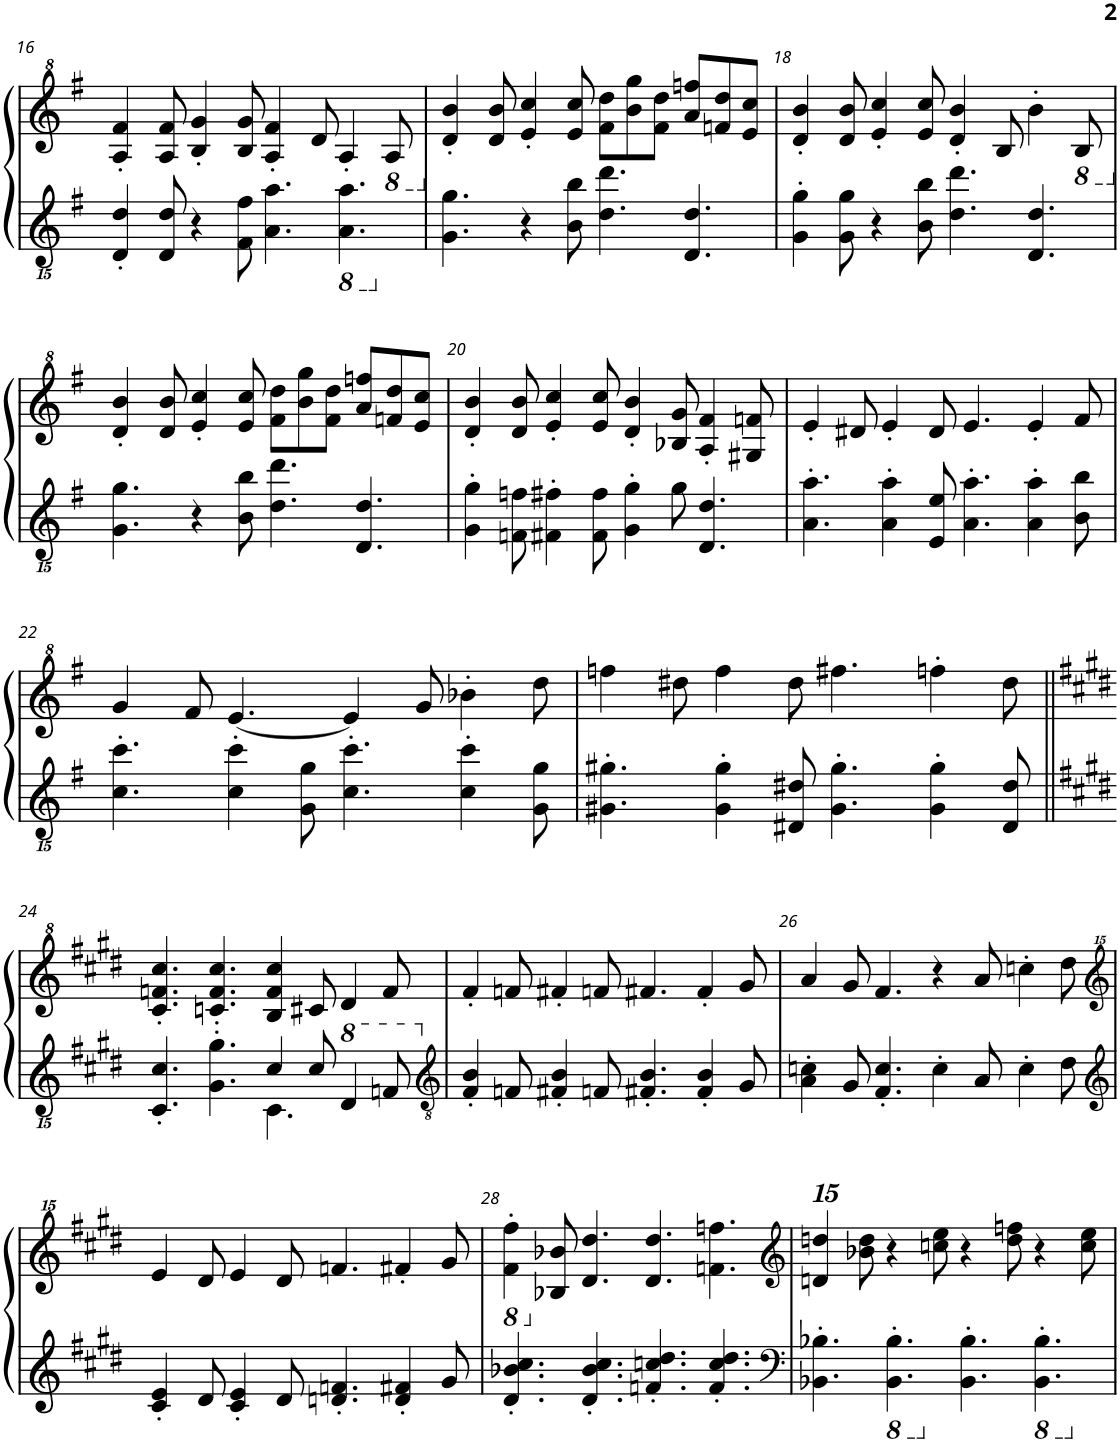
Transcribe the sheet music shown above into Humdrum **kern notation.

**kern	**kern
*part2	*part1
*staff2	*staff1
*I"Piano 2	*I"Piano, Right
*I'Pno	*I'Pno
!!LO:PB:g=z
*clefGvv2	*clefG^2
*k[f#]	*k[f#]
*M12/8	*M12/8
=16	=16
4DD/' 4D/'	4a/' 4ff#/'
8DD/ 8D/	8a/ 8ff#/
4r	4b/' 4gg/'
8FF#\ 8F#\	8b/ 8gg/
4.AA\ 4.A\	4a/' 4ff#/'
.	8dd/
*8ba	*
4.AAA\ 4.AA\	4a'/
*	*8ba
.	8A/
=17	=17
*X8ba	*
*	*X8ba
4.GG\ 4.G\	4dd/' 4bb/'
.	8dd/ 8bb/
4r	4ee/' 4ccc/'
8BB\ 8B\	8ee/ 8ccc/
4.D\ 4.d\	8ff#\ 8ddd\L
.	8bb\ 8ggg\
.	8ff#\ 8ddd\J
4.DD/ 4.D/	8aa/ 8fffn/L
.	8ffn/ 8ddd/
.	8ee/ 8ccc/J
=18	=18
4GG\' 4G\'	4dd/' 4bb/'
8GG\ 8G\	8dd/ 8bb/
4r	4ee/' 4ccc/'
8BB\ 8B\	8ee/ 8ccc/
4.D\ 4.d\	4dd/' 4bb/'
.	8b/
4.DD/ 4.D/	4bb'\
*	*8ba
.	8B/
!!LO:LB:g=z
=19	=19
*	*X8ba
4.GG\ 4.G\	4dd/' 4bb/'
.	8dd/ 8bb/
4r	4ee/' 4ccc/'
8BB\ 8B\	8ee/ 8ccc/
4.D\ 4.d\	8ff#\ 8ddd\L
.	8bb\ 8ggg\
.	8ff#\ 8ddd\J
4.DD/ 4.D/	8aa/ 8fffn/L
.	8ffn/ 8ddd/
.	8ee/ 8ccc/J
=20	=20
4GG\' 4G\'	4dd/' 4bb/'
8FFn\ 8Fn\	8dd/ 8bb/
4FF#X\' 4F#X\'	4ee/' 4ccc/'
8FF#\ 8F#\	8ee/ 8ccc/
4GG\' 4G\'	4dd/' 4bb/'
8G\	8b-X/ 8gg/
4.DD/ 4.D/	4a/' 4ff#/'
.	8g#X/ 8ffn/
=21	=21
4.AA\' 4.A\'	4ee'/
.	8dd#X/
4AA\' 4A\'	4ee'/
8EE/ 8E/	8dd#/
4.AA\' 4.A\'	4.ee/
4AA\' 4A\'	4ee'/
8BB\ 8B\	8ff#/
!!LO:LB:g=z
=22	=22
4.C\' 4.c\'	4gg/
.	8ff#/
4C\' 4c\'	[4.ee/
8GG\ 8G\	.
4.C\' 4.c\'	4ee/]
.	8gg/
4C\' 4c\'	4bb-X'\
8GG\ 8G\	8ddd\
=23	=23
4.GG#X\' 4.G#X\'	4fffn\
.	8ddd#X\
4GG#\' 4G#\'	4fff\
8DD#X/ 8D#X/	8ddd#\
4.GG#\' 4.G#\'	4.fff#X\
4GG#\' 4G#\'	4fffn'\
8DD#/ 8D#/	8ddd#\
!!LO:LB:g=z
=24||	=24||
*k[f#c#g#d#]	*k[f#c#g#d#]
*^	*
4.CC#/' 4.C#/'	2.ryy	4.cc#/' 4.ffn/' 4.ccc#/'
4.GG#\' 4.G#\'	.	4.ccn/' 4.ff/' 4.ccc#/'
4C#/	4.CC#\	4b/ 4ff/ 4ccc#/
8C#/	.	8cc#X/
*8va	*	*
4D#/	4.ryy	4dd#/
8Fn/	.	8ff/
*v	*v	*
=25	=25
*clefGv2	*
*X8va	*
4F#/' 4B/'	4ff#'/
8Fn/	8ffn/
4F#X/' 4B/'	4ff#X'/
8Fn/	8ffn/
4.F#X/' 4.B/'	4.ff#X/
4F#/' 4B/'	4ff#'/
8G#/	8gg#/
=26	=26
4A\' 4cn\'	4aa/
8G#/	8gg#/
4.F#/' 4.c/'	4.ff#/
4c'\	4r
8A/	8aa/
4c'\	4cccn'\
8d#\	8ddd#\
!!LO:LB:g=z
=27	=27
*clefG2	*clefG^^2
4c#/' 4e/'	4eee/
8d#/	8ddd#/
4c#/' 4e/'	4eee/
8d#/	8ddd#/
4.dn/' 4.fn/'	4.fffn/
4d/' 4f#X/'	4fff#X'/
8g#/	8ggg#/
=28	=28
*	*8ba
4.d#/' 4.b-X/' 4.cc#/'	4ff#\' 4fff#\'
*	*X8ba
.	8bb-X/ 8bbb-X/
4.d#/' 4.b-/' 4.cc#/'	4.ddd#/ 4.dddd#/
4.fn/' 4.ccn/' 4.dd#/'	4.ddd#/ 4.dddd#/
4.f/' 4.cc/' 4.dd#/'	4.fffn\ 4.ffffn\
=29	=29
*clefF4	*clefG2
*	*15ma
4.BB-X\' 4.B-X\'	4dddn/ 4ddddn/
*	*X15ma
.	8b-X\ 8dd\
*8ba	*
4.BBB-\' 4.BB-\'	4r
.	8ccn\ 8ee\
*X8ba	*
4.BB-\' 4.B-\'	4r
.	8dd\ 8ffn\
*8ba	*
4.BBB-\' 4.BB-\'	4r
.	8cc\ 8ee\
*X8ba	*
=	=
*-	*-
